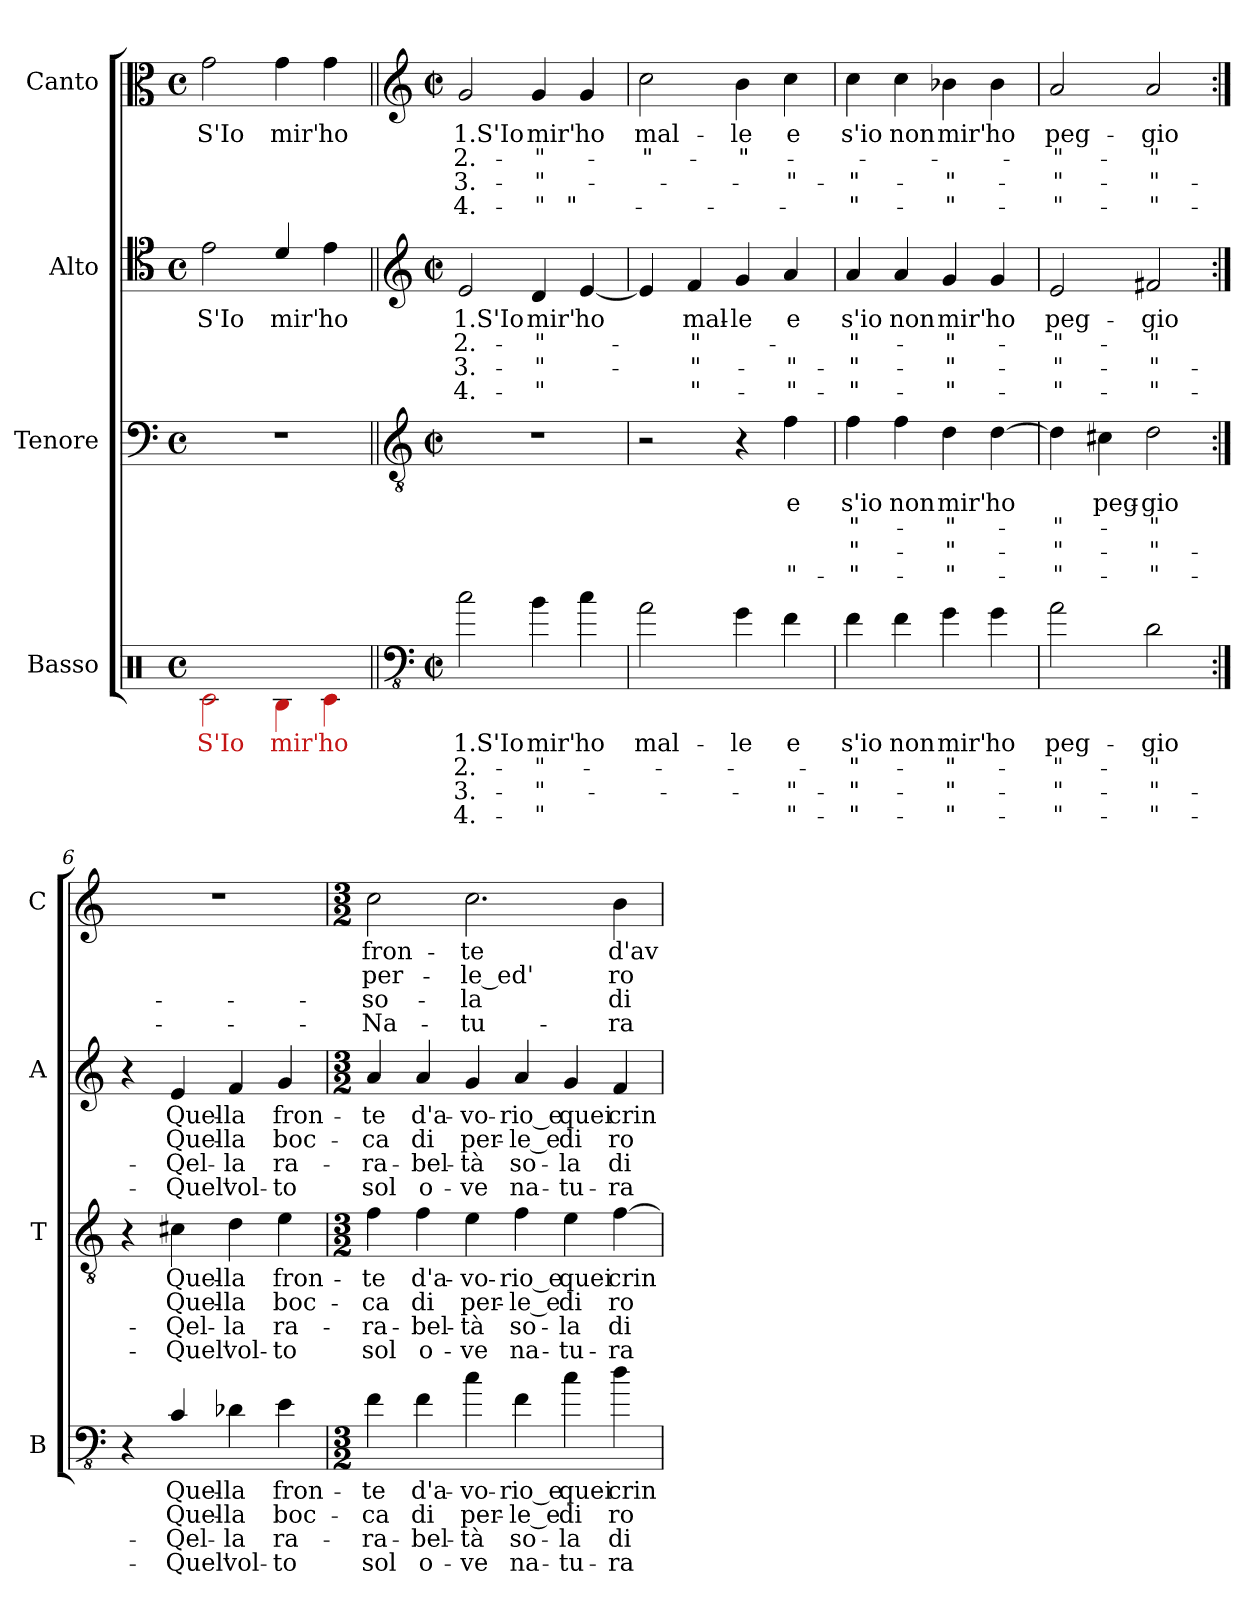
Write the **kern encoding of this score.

**kern	**text	**text	**text	**text	**kern	**text	**text	**text	**text	**kern	**text	**text	**text	**text	**kern	**text	**text	**text	**text
*part4	*part4	*part4	*part4	*part4	*part3	*part3	*part3	*part3	*part3	*part2	*part2	*part2	*part2	*part2	*part1	*part1	*part1	*part1	*part1
*staff4	*staff4	*staff4	*staff4	*staff4	*staff3	*staff3	*staff3	*staff3	*staff3	*staff2	*staff2	*staff2	*staff2	*staff2	*staff1	*staff1	*staff1	*staff1	*staff1
*I"Basso	*	*	*	*	*I"Tenore	*	*	*	*	*I"Alto	*	*	*	*	*I"Canto	*	*	*	*
*I'B	*	*	*	*	*I'T	*	*	*	*	*I'A	*	*	*	*	*I'C	*	*	*	*
*clefX	*	*	*	*	*clefF4	*	*	*	*	*clefC4	*	*	*	*	*clefC3	*	*	*	*
*k[]	*	*	*	*	*k[]	*	*	*	*	*k[]	*	*	*	*	*k[]	*	*	*	*
*C:	*	*	*	*	*C:	*	*	*	*	*C:	*	*	*	*	*C:	*	*	*	*
*M4/4	*	*	*	*	*M4/4	*	*	*	*	*M4/4	*	*	*	*	*M4/4	*	*	*	*
*met(c)	*	*	*	*	*met(c)	*	*	*	*	*met(c)	*	*	*	*	*met(c)	*	*	*	*
=1	=1	=1	=1	=1	=1	=1	=1	=1	=1	=1	=1	=1	=1	=1	=1	=1	=1	=1	=1
!LO:N:head=open	!	!	!	!	!	!	!	!	!	!LO:N:head=open	!	!	!	!	!LO:N:head=open	!	!	!	!
2c\	S'Io	.	.	.	1r	.	.	.	.	2e\	S'Io	.	.	.	2g\	S'Io	.	.	.
!LO:N:head=solid	!	!	!	!	!	!	!	!	!	!LO:N:head=solid	!	!	!	!	!LO:N:head=solid	!	!	!	!
4B\	mir'	.	.	.	.	.	.	.	.	4d/	mir'	.	.	.	4g\	mir'	.	.	.
!LO:N:head=solid	!	!	!	!	!	!	!	!	!	!LO:N:head=solid	!	!	!	!	!LO:N:head=solid	!	!	!	!
4c\	ho	.	.	.	.	.	.	.	.	4e\	ho	.	.	.	4g\	ho	.	.	.
=2||	=2||	=2||	=2||	=2||	=2||	=2||	=2||	=2||	=2||	=2||	=2||	=2||	=2||	=2||	=2||	=2||	=2||	=2||	=2||
*clefFv4	*	*	*	*	*clefGv2	*	*	*	*	*clefG2	*	*	*	*	*clefG2	*	*	*	*
*M2/2	*	*	*	*	*M2/2	*	*	*	*	*M2/2	*	*	*	*	*M2/2	*	*	*	*
*met(c|)	*	*	*	*	*met(c|)	*	*	*	*	*met(c|)	*	*	*	*	*met(c|)	*	*	*	*
2c\	1.S'Io	2.-	3.-	4.-	1r	.	.	.	.	2e/	1.S'Io	2.-	3.-	4.-	2g/	1.S'Io	2.-	3.-	4.-
4B\	mir'	-"-	-"-	-"	.	.	.	.	.	4d/	mir'	-"-	-"-	-"	4g/	mir'	-"-	-"-	-"
4c\	ho	.	.	.	.	.	.	.	.	[4e/	ho	.	.	.	4g/	ho	.	.	"-
=3	=3	=3	=3	=3	=3	=3	=3	=3	=3	=3	=3	=3	=3	=3	=3	=3	=3	=3	=3
2A\	mal-	.	.	.	2r	.	.	.	.	4e/]	.	.	.	.	2cc\	mal-	-"-	.	.
.	.	.	.	.	.	.	.	.	.	4f/	mal-	-"-	-"-	"-	.	.	.	.	.
4G\	-le	.	.	.	4r	.	.	.	.	4g/	-le	.	.	.	4b\	-le	-"-	.	.
4F\	e	.	-"-	-"-	4f\	e	.	.	"-	4a/	e	.	-"-	-"-	4cc\	e	.	-"-	.
!!LO:LB:g=z
=4	=4	=4	=4	=4	=4	=4	=4	=4	=4	=4	=4	=4	=4	=4	=4	=4	=4	=4	=4
4F\	s'io	-"-	-"-	-"-	4f\	s'io	"-	"-	-"-	4a/	s'io	-"-	-"-	-"-	4cc\	s'io	.	-"-	-"-
4F\	non	.	.	.	4f\	non	.	.	.	4a/	non	.	.	.	4cc\	non	.	.	.
4G\	mir'	-"-	-"-	-"-	4d\	mir'	-"-	-"-	-"-	4g/	mir'	-"-	-"-	-"-	4b-X\	mir'	.	-"-	-"-
4G\	ho	.	.	.	[4d\	ho	.	.	.	4g/	ho	.	.	.	4b-\	ho	.	.	.
=5	=5	=5	=5	=5	=5	=5	=5	=5	=5	=5	=5	=5	=5	=5	=5	=5	=5	=5	=5
2A\	peg-	-"-	-"-	-"-	4d\]	.	-"-	-"-	-"-	2e/	peg-	-"-	-"-	-"-	2a/	peg-	-"-	-"-	-"-
.	.	.	.	.	4c#X\	peg-	.	.	.	.	.	.	.	.	.	.	.	.	.
2D\	-gio	-"	-"-	-"-	2d\	-gio	-"	-"-	-"-	2f#X/	-gio	-"	-"-	-"-	2a/	-gio	-"	-"-	-"-
=6:|!	=6:|!	=6:|!	=6:|!	=6:|!	=6:|!	=6:|!	=6:|!	=6:|!	=6:|!	=6:|!	=6:|!	=6:|!	=6:|!	=6:|!	=6:|!	=6:|!	=6:|!	=6:|!	=6:|!
4r	.	.	.	.	4r	.	.	.	.	4r	.	.	.	.	1r	.	.	.	.
4C/	Quel-	Quel-	-Qel-	-Quel'	4c#X\	Quel-	Quel-	-Qel-	-Quel'	4e/	Quel-	Quel-	-Qel-	-Quel'	.	.	.	.	.
4D-X\	-la	-la	-la	vol-	4d\	-la	-la	-la	vol-	4f/	-la	-la	-la	vol-	.	.	.	.	.
4E\	fron-	boc-	ra-	-to	4e\	fron-	boc-	ra-	-to	4g/	fron-	boc-	ra-	-to	.	.	.	.	.
!!LO:PB:g=z
=7	=7	=7	=7	=7	=7	=7	=7	=7	=7	=7	=7	=7	=7	=7	=7	=7	=7	=7	=7
*M3/2	*	*	*	*	*M3/2	*	*	*	*	*M3/2	*	*	*	*	*M3/2	*	*	*	*
4F\	-te	-ca	-ra-	sol	4f\	-te	-ca	-ra-	sol	4a/	-te	-ca	-ra-	sol	2cc\	fron-	per-	-so-	-Na-
4F\	d'a-	di	-bel-	o-	4f\	d'a-	di	-bel-	o-	4a/	d'a-	di	-bel-	o-	.	.	.	.	.
4c\	-vo-	per-	-tà	-ve	4e\	-vo-	per-	-tà	-ve	4g/	-vo-	per-	-tà	-ve	2.cc\	-te	-le_ed'	-la	-tu-
4F\	-rio_e	-le_e	so-	na-	4f\	-rio_e	-le_e	so-	na-	4a/	-rio_e	-le_e	so-	na-	.	.	.	.	.
4c\	quei	di	-la	-tu-	4e\	quei	di	-la	-tu-	4g/	quei	di	-la	-tu-	.	.	.	.	.
4d\	crin	ro-	di-	-ra	[4f\	crin	ro-	di-	-ra	4f/	crin	ro-	di-	-ra	4b\	d'av-	ro-	di-	-ra
=	=	=	=	=	=	=	=	=	=	=	=	=	=	=	=	=	=	=	=
*-	*-	*-	*-	*-	*-	*-	*-	*-	*-	*-	*-	*-	*-	*-	*-	*-	*-	*-	*-
